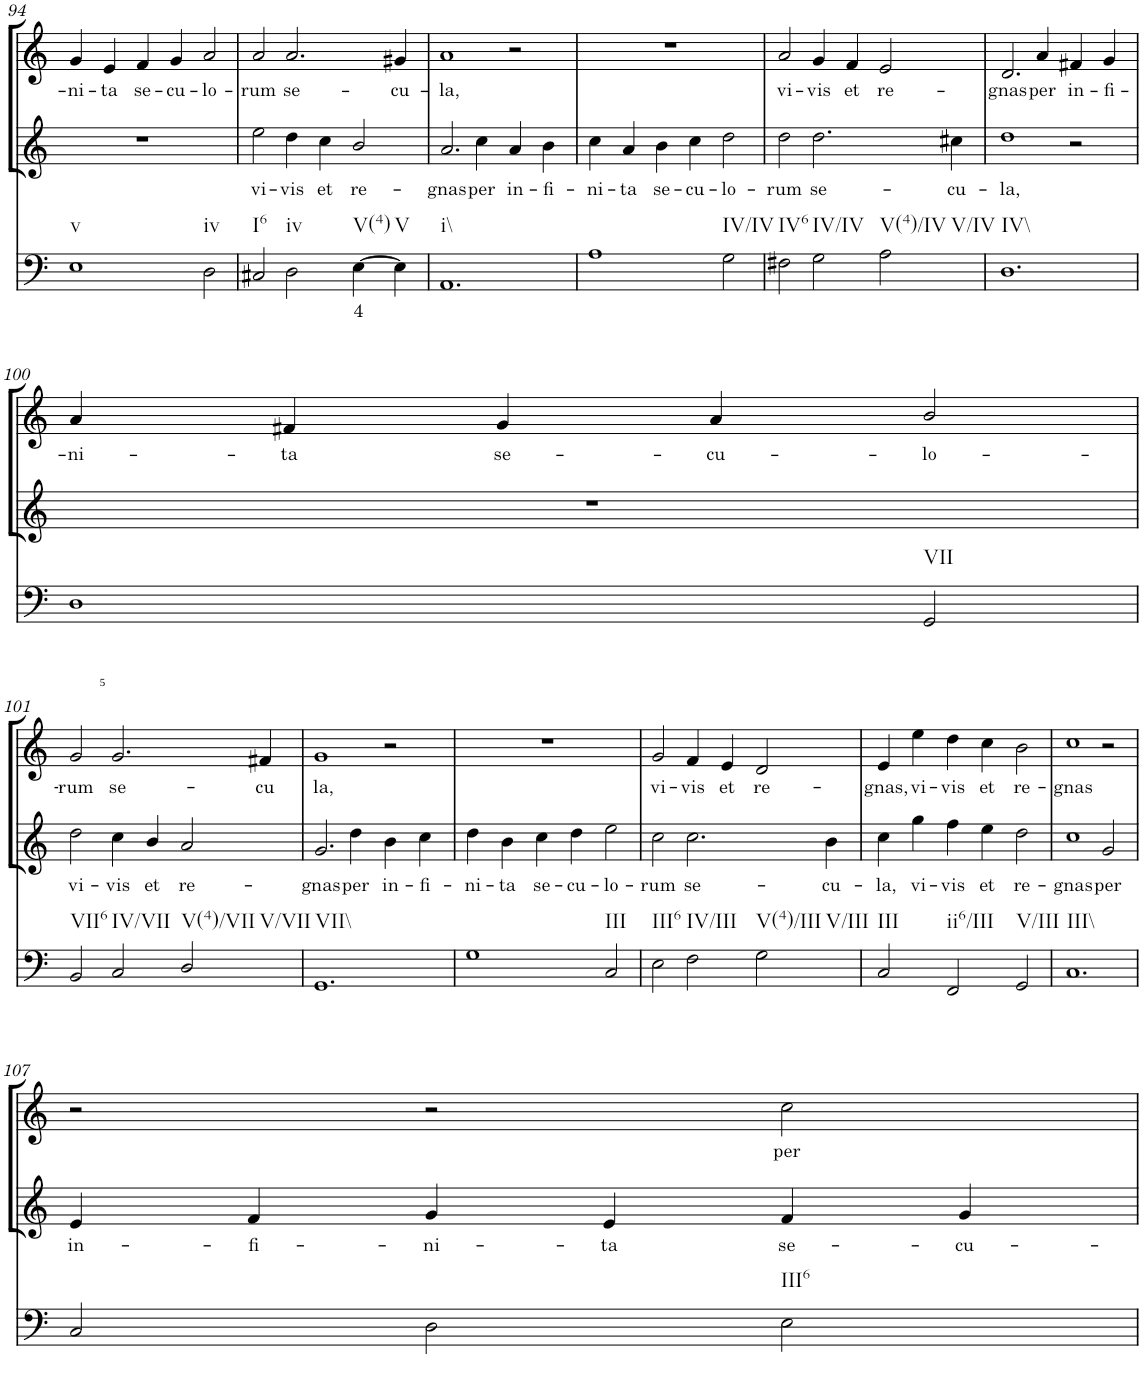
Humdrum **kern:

**kern	**text	**kern	**text	**kern	**text
*part3	*part3	*part2	*part2	*part1	*part1
*staff3	*staff3	*staff2	*staff2	*staff1	*staff1
*I"Continuo	*	*I"Soprano II	*	*I"Soprano I	*
!!LO:PB:g=z
*clefF4	*	*clefG2	*	*clefG2	*
*k[]	*	*k[]	*	*k[]	*
*M3/2	*	*M3/2	*	*M3/2	*
=94	=94	=94	=94	=94	=94
!LO:TX:b:t=v	!	!	!	!	!
!	!	!	!	!	!LO:LY:b
1E	.	1.r	.	4g/	ni-
!	!	!	!	!	!LO:LY:b
.	.	.	.	4e/	ta
!	!	!	!	!	!LO:LY:b
.	.	.	.	4f/	se-
!	!	!	!	!	!LO:LY:b
.	.	.	.	4g/	cu-
!LO:TX:b:t=iv	!	!	!	!	!
!	!	!	!	!	!LO:LY:b
2D\	.	.	.	2a/	lo-
=95	=95	=95	=95	=95	=95
!LO:TX:b:t=I6	!	!	!	!	!
!	!	!	!LO:LY:b	!	!LO:LY:b
2C#X/	.	2ee\	vi-	2a/	rum
!LO:TX:b:t=iv	!	!	!	!	!
!	!	!	!LO:LY:b	!	!LO:LY:b
2D\	.	4dd\	vis	2.a/	se-
!	!	!	!LO:LY:b	!	!
.	.	4cc\	et	.	.
!LO:TX:b:t=V(4)	!	!	!	!	!
!	!LO:LY:b	!	!LO:LY:b	!	!
[4E\	4	2b/	re-	.	.
!LO:TX:b:t=V	!	!	!	!	!
!	!	!	!	!	!LO:LY:b
4E\]	.	.	.	4g#X/	cu-
=96	=96	=96	=96	=96	=96
!LO:TX:b:t=i\\	!	!	!	!	!
!	!	!	!LO:LY:b	!	!LO:LY:b
1.AA	.	2.a/	gnas	1a	la,
!	!	!	!LO:LY:b	!	!
.	.	4cc\	per	.	.
!	!	!	!LO:LY:b	!	!
.	.	4a/	in-	2r	.
!	!	!	!LO:LY:b	!	!
.	.	4b\	fi-	.	.
=97	=97	=97	=97	=97	=97
!	!	!	!LO:LY:b	!	!
1A	.	4cc\	ni-	1.r	.
!	!	!	!LO:LY:b	!	!
.	.	4a/	ta	.	.
!	!	!	!LO:LY:b	!	!
.	.	4b\	se-	.	.
!	!	!	!LO:LY:b	!	!
.	.	4cc\	cu-	.	.
!LO:TX:b:t=IV/IV	!	!	!	!	!
!	!	!	!LO:LY:b	!	!
2G\	.	2dd\	lo-	.	.
=98	=98	=98	=98	=98	=98
!LO:TX:b:t=IV6	!	!	!	!	!
!	!	!	!LO:LY:b	!	!LO:LY:b
2F#X\	.	2dd\	rum	2a/	vi-
!LO:TX:b:t=IV/IV	!	!	!	!	!
!	!	!	!LO:LY:b	!	!LO:LY:b
2G\	.	2.dd\	se-	4g/	vis
!	!	!	!	!	!LO:LY:b
.	.	.	.	4f/	et
!LO:TX:b:t=V(4)/IV	!	!	!	!	!
!LO:TX:b:t=V/IV	!	!	!	!	!
!	!	!	!	!	!LO:LY:b
2A\	.	.	.	2e/	re-
!	!	!	!LO:LY:b	!	!
.	.	4cc#X\	cu-	.	.
=99	=99	=99	=99	=99	=99
!LO:TX:b:t=IV\\	!	!	!	!	!
!	!	!	!LO:LY:b	!	!LO:LY:b
1.D	.	1dd	la,	2.d/	gnas
!	!	!	!	!	!LO:LY:b
.	.	.	.	4a/	per
!	!	!	!	!	!LO:LY:b
.	.	2r	.	4f#X/	in-
!	!	!	!	!	!LO:LY:b
.	.	.	.	4g/	fi-
!!LO:LB:g=z
=100	=100	=100	=100	=100	=100
!	!	!	!	!	!LO:LY:b
1D	.	1.r	.	4a/	ni-
!	!	!	!	!	!LO:LY:b
.	.	.	.	4f#X/	ta
!	!	!	!	!	!LO:LY:b
.	.	.	.	4g/	se-
!	!	!	!	!	!LO:LY:b
.	.	.	.	4a/	cu-
!LO:TX:b:t=VII	!	!	!	!	!
!	!	!	!	!	!LO:LY:b
2GG/	.	.	.	2b/	lo-
!!LO:LB:g=z
=101	=101	=101	=101	=101	=101
!LO:TX:b:t=VII6	!	!	!	!	!
!	!	!	!LO:LY:b	!	!LO:LY:b
2BB/	.	2dd\	vi-	2g/	rum
!	!	!	!	!LO:TX:a:t=5	!
!LO:TX:b:t=IV/VII	!	!	!	!	!
!	!	!	!LO:LY:b	!	!LO:LY:b
2C/	.	4cc\	vis	2.g/	se-
!	!	!	!LO:LY:b	!	!
.	.	4b/	et	.	.
!LO:TX:b:t=V(4)/VII	!	!	!	!	!
!LO:TX:b:t=V/VII	!	!	!	!	!
!	!	!	!LO:LY:b	!	!
2D/	.	2a/	re-	.	.
!	!	!	!	!	!LO:LY:b
.	.	.	.	4f#X/	cu
=102	=102	=102	=102	=102	=102
!LO:TX:b:t=VII\\	!	!	!	!	!
!	!	!	!LO:LY:b	!	!LO:LY:b
1.GG	.	2.g/	gnas	1g	la,
!	!	!	!LO:LY:b	!	!
.	.	4dd\	per	.	.
!	!	!	!LO:LY:b	!	!
.	.	4b\	in-	2r	.
!	!	!	!LO:LY:b	!	!
.	.	4cc\	fi-	.	.
=103	=103	=103	=103	=103	=103
!	!	!	!LO:LY:b	!	!
1G	.	4dd\	ni-	1.r	.
!	!	!	!LO:LY:b	!	!
.	.	4b\	ta	.	.
!	!	!	!LO:LY:b	!	!
.	.	4cc\	se-	.	.
!	!	!	!LO:LY:b	!	!
.	.	4dd\	cu-	.	.
!LO:TX:b:t=III	!	!	!	!	!
!	!	!	!LO:LY:b	!	!
2C/	.	2ee\	lo-	.	.
=104	=104	=104	=104	=104	=104
!LO:TX:b:t=III6	!	!	!	!	!
!	!	!	!LO:LY:b	!	!LO:LY:b
2E\	.	2cc\	rum	2g/	vi-
!LO:TX:b:t=IV/III	!	!	!	!	!
!	!	!	!LO:LY:b	!	!LO:LY:b
2F\	.	2.cc\	se-	4f/	vis
!	!	!	!	!	!LO:LY:b
.	.	.	.	4e/	et
!LO:TX:b:t=V(4)/III	!	!	!	!	!
!LO:TX:b:t=V/III	!	!	!	!	!
!	!	!	!	!	!LO:LY:b
2G\	.	.	.	2d/	re-
!	!	!	!LO:LY:b	!	!
.	.	4b\	cu-	.	.
=105	=105	=105	=105	=105	=105
!LO:TX:b:t=III	!	!	!	!	!
!	!	!	!LO:LY:b	!	!LO:LY:b
2C/	.	4cc\	la,	4e/	gnas,
!	!	!	!LO:LY:b	!	!LO:LY:b
.	.	4gg\	vi-	4ee\	vi-
!LO:TX:b:t=ii6/III	!	!	!	!	!
!	!	!	!LO:LY:b	!	!LO:LY:b
2FF/	.	4ff\	vis	4dd\	vis
!	!	!	!LO:LY:b	!	!LO:LY:b
.	.	4ee\	et	4cc\	et
!LO:TX:b:t=V/III	!	!	!	!	!
!	!	!	!LO:LY:b	!	!LO:LY:b
2GG/	.	2dd\	re-	2b\	re-
=106	=106	=106	=106	=106	=106
!LO:TX:b:t=III\\	!	!	!	!	!
!	!	!	!LO:LY:b	!	!LO:LY:b
1.C	.	1cc	gnas	1cc	gnas
!	!	!	!LO:LY:b	!	!
.	.	2g/	per	2r	.
!!LO:LB:g=z
=107	=107	=107	=107	=107	=107
!	!	!	!LO:LY:b	!	!
2C/	.	4e/	in-	2r	.
!	!	!	!LO:LY:b	!	!
.	.	4f/	fi-	.	.
!	!	!	!LO:LY:b	!	!
2D\	.	4g/	ni-	2r	.
!	!	!	!LO:LY:b	!	!
.	.	4e/	ta	.	.
!LO:TX:b:t=III6	!	!	!	!	!
!	!	!	!LO:LY:b	!	!LO:LY:b
2E\	.	4f/	se-	2cc\	per
!	!	!	!LO:LY:b	!	!
.	.	4g/	cu-	.	.
=	=	=	=	=	=
*-	*-	*-	*-	*-	*-
